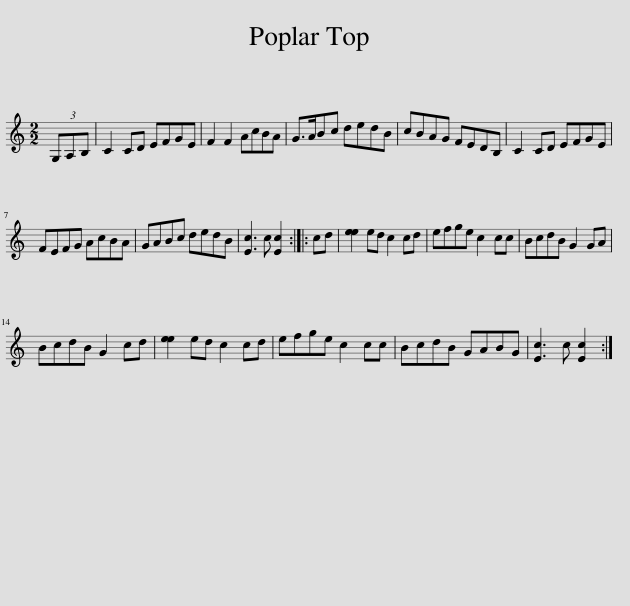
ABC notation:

X:1
L:1/8
M:2/2
I:linebreak $
K:C
V:1 treble
V:1
 (3G,A,B, | C2 CD EFGE | F2 F2 AcBA | G>ABc dedB | cBAG FEDB, | %5
 C2 CD EFGE |$ FEFG AcBA | GABc dedB | [Ec]3 c [Ec]2 :: cd | %10
 [ee]2 ed c2 cd | efge c2 cc | BcdB G2 GA |$ BcdB G2 cd | [ee]2 ed c2 cd | %15
 efge c2 cc | BcdB GABG | [Ec]3 c [Ec]2 :| %18
